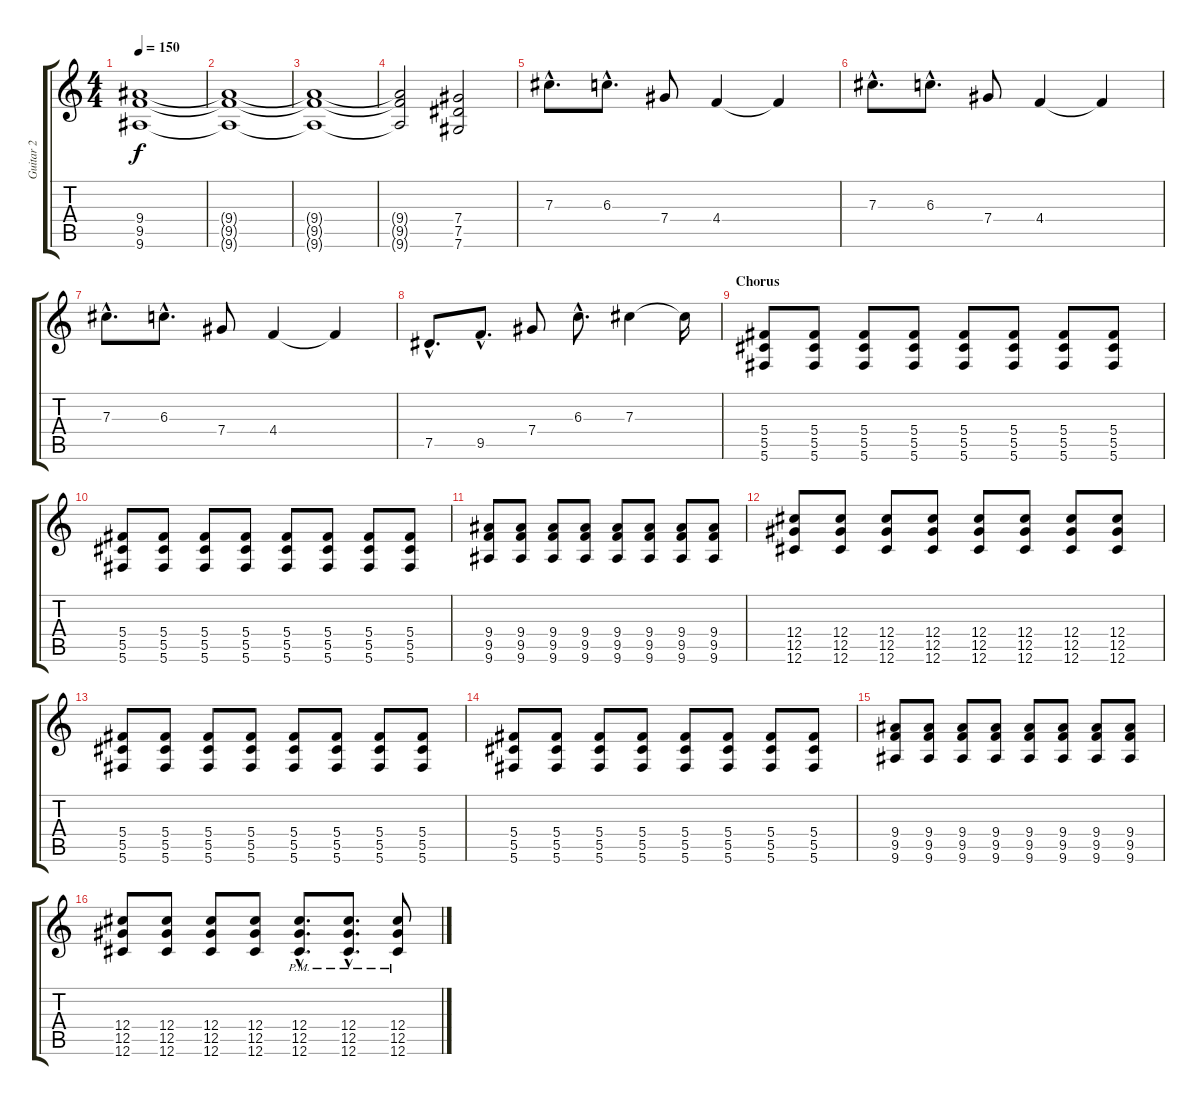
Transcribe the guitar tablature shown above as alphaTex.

\track ("Guitar 2" "Guitar 2") {instrument distortionguitar}
\staff {score tabs}
\tuning (Eb4 Bb3 Gb3 Db3 Ab2 Db2) {hide}
\ts (4 4)
\tempo 150
\clef g2
\ks c
(9.4 9.5 9.6).1{dy f} |
(9.4{t} 9.5{t} 9.6{t}).1 |
(9.4{t} 9.5{t} 9.6{t}).1 |
(9.4{t} 9.5{t} 9.6{t}).2 (7.4 7.5 7.6).2 |
7.3{hac}.8{d} 6.3{hac}.8{d} 7.4.8 4.4.4 4.4{t}.4 |
7.3{hac}.8{d} 6.3{hac}.8{d} 7.4.8 4.4.4 4.4{t}.4 |
7.3{hac}.8{d} 6.3{hac}.8{d} 7.4.8 4.4.4 4.4{t}.4 |
7.5{hac}.8{d} 9.5{hac}.8{d} 7.4.8 6.3{hac}.8{d} 7.3.4 7.3{t}.16 |
\section ("" "Chorus")
(5.4 5.5 5.6).8 (5.4 5.5 5.6).8 (5.4 5.5 5.6).8 (5.4 5.5 5.6).8 (5.4 5.5 5.6).8 (5.4 5.5 5.6).8 (5.4 5.5 5.6).8 (5.4 5.5 5.6).8 |
(5.4 5.5 5.6).8 (5.4 5.5 5.6).8 (5.4 5.5 5.6).8 (5.4 5.5 5.6).8 (5.4 5.5 5.6).8 (5.4 5.5 5.6).8 (5.4 5.5 5.6).8 (5.4 5.5 5.6).8 |
(9.4 9.5 9.6).8 (9.4 9.5 9.6).8 (9.4 9.5 9.6).8 (9.4 9.5 9.6).8 (9.4 9.5 9.6).8 (9.4 9.5 9.6).8 (9.4 9.5 9.6).8 (9.4 9.5 9.6).8 |
(12.4 12.5 12.6).8 (12.4 12.5 12.6).8 (12.4 12.5 12.6).8 (12.4 12.5 12.6).8 (12.4 12.5 12.6).8 (12.4 12.5 12.6).8 (12.4 12.5 12.6).8 (12.4 12.5 12.6).8 |
(5.4 5.5 5.6).8 (5.4 5.5 5.6).8 (5.4 5.5 5.6).8 (5.4 5.5 5.6).8 (5.4 5.5 5.6).8 (5.4 5.5 5.6).8 (5.4 5.5 5.6).8 (5.4 5.5 5.6).8 |
(5.4 5.5 5.6).8 (5.4 5.5 5.6).8 (5.4 5.5 5.6).8 (5.4 5.5 5.6).8 (5.4 5.5 5.6).8 (5.4 5.5 5.6).8 (5.4 5.5 5.6).8 (5.4 5.5 5.6).8 |
(9.4 9.5 9.6).8 (9.4 9.5 9.6).8 (9.4 9.5 9.6).8 (9.4 9.5 9.6).8 (9.4 9.5 9.6).8 (9.4 9.5 9.6).8 (9.4 9.5 9.6).8 (9.4 9.5 9.6).8 |
(12.4 12.5 12.6).8 (12.4 12.5 12.6).8 (12.4 12.5 12.6).8 (12.4 12.5 12.6).8 (12.4{hac pm} 12.5{hac pm} 12.6{hac pm}).8{d} (12.4{hac pm} 12.5{hac pm} 12.6{hac pm}).8{d} (12.4{pm} 12.5{pm} 12.6{pm}).8
